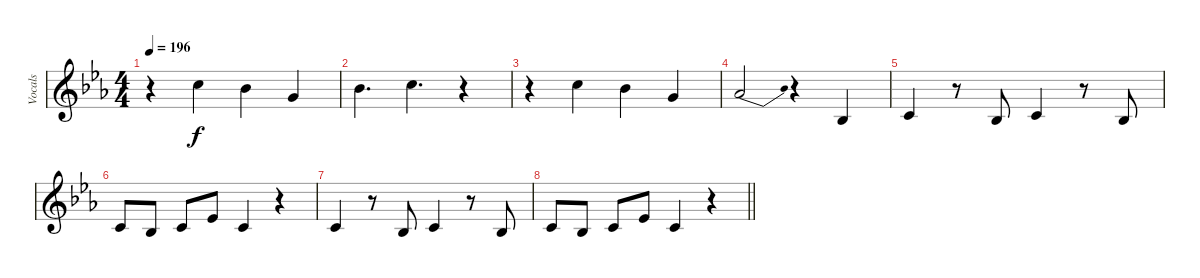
\track ("Vocals" "Vocals") {instrument oboe}
\staff {score}
\tuning (E4 B3 G3 D3 A2 E2) {hide}
\ts (4 4)
\tempo 196
\clef g2
\ks eb
r.4{dy f} 8.1.4 6.1.4 3.1.4 |
6.1.4{d} 8.1.4{d} r.4 |
r.4 8.1.4 6.1.4 3.1.4 |
4.1{be (bend 0 0 60 4)}.2 r.4 3.3.4 |
1.2.4 r.8 3.3.8 1.2.4 r.8 3.3.8 |
1.2.8 3.3.8 1.2.8 4.2.8 1.2.4 r.4 |
1.2.4 r.8 3.3.8 1.2.4 r.8 3.3.8 |
\barLineRight lightlight
1.2.8 3.3.8 1.2.8 4.2.8 1.2.4 r.4
